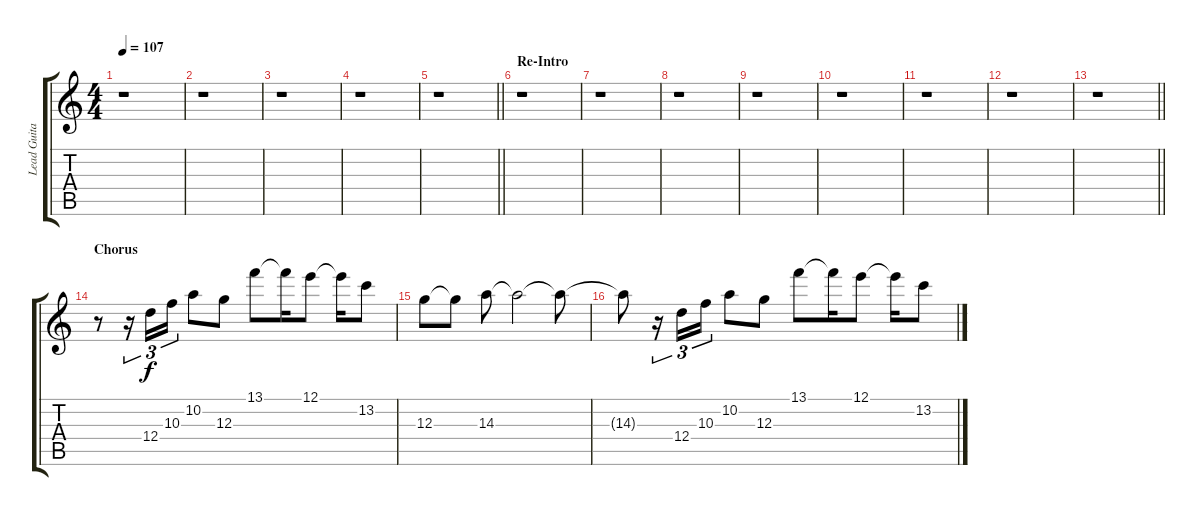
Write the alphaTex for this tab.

\track ("Lead Guitar" "Lead Guita") {instrument acousticguitarnylon}
\staff {score tabs}
\tuning (E4 B3 G3 D3 A2 E2) {hide}
\ts (4 4)
\tempo 107
\clef g2
\ks c
r.1{dy f} |
r.1 |
r.1 |
r.1 |
\barLineRight lightlight
r.1 |
\section ("" "Re-Intro")
r.1 |
r.1 |
r.1 |
r.1 |
r.1 |
r.1 |
r.1 |
\barLineRight lightlight
r.1 |
\section ("" "Chorus")
r.8 r.16{tu (3 2)} 12.4.16{tu (3 2)} 10.3.16{tu (3 2)} 10.2.8 12.3.8 13.1.8 13.1{t}.16 12.1.8 12.1{t}.16 13.2.8 |
12.3.8 12.3{t}.8 14.3.8 14.3{t}.2 14.3{t}.8 |
14.3{t}.8 r.16{tu (3 2)} 12.4.16{tu (3 2)} 10.3.16{tu (3 2)} 10.2.8 12.3.8 13.1.8 13.1{t}.16 12.1.8 12.1{t}.16 13.2.8
